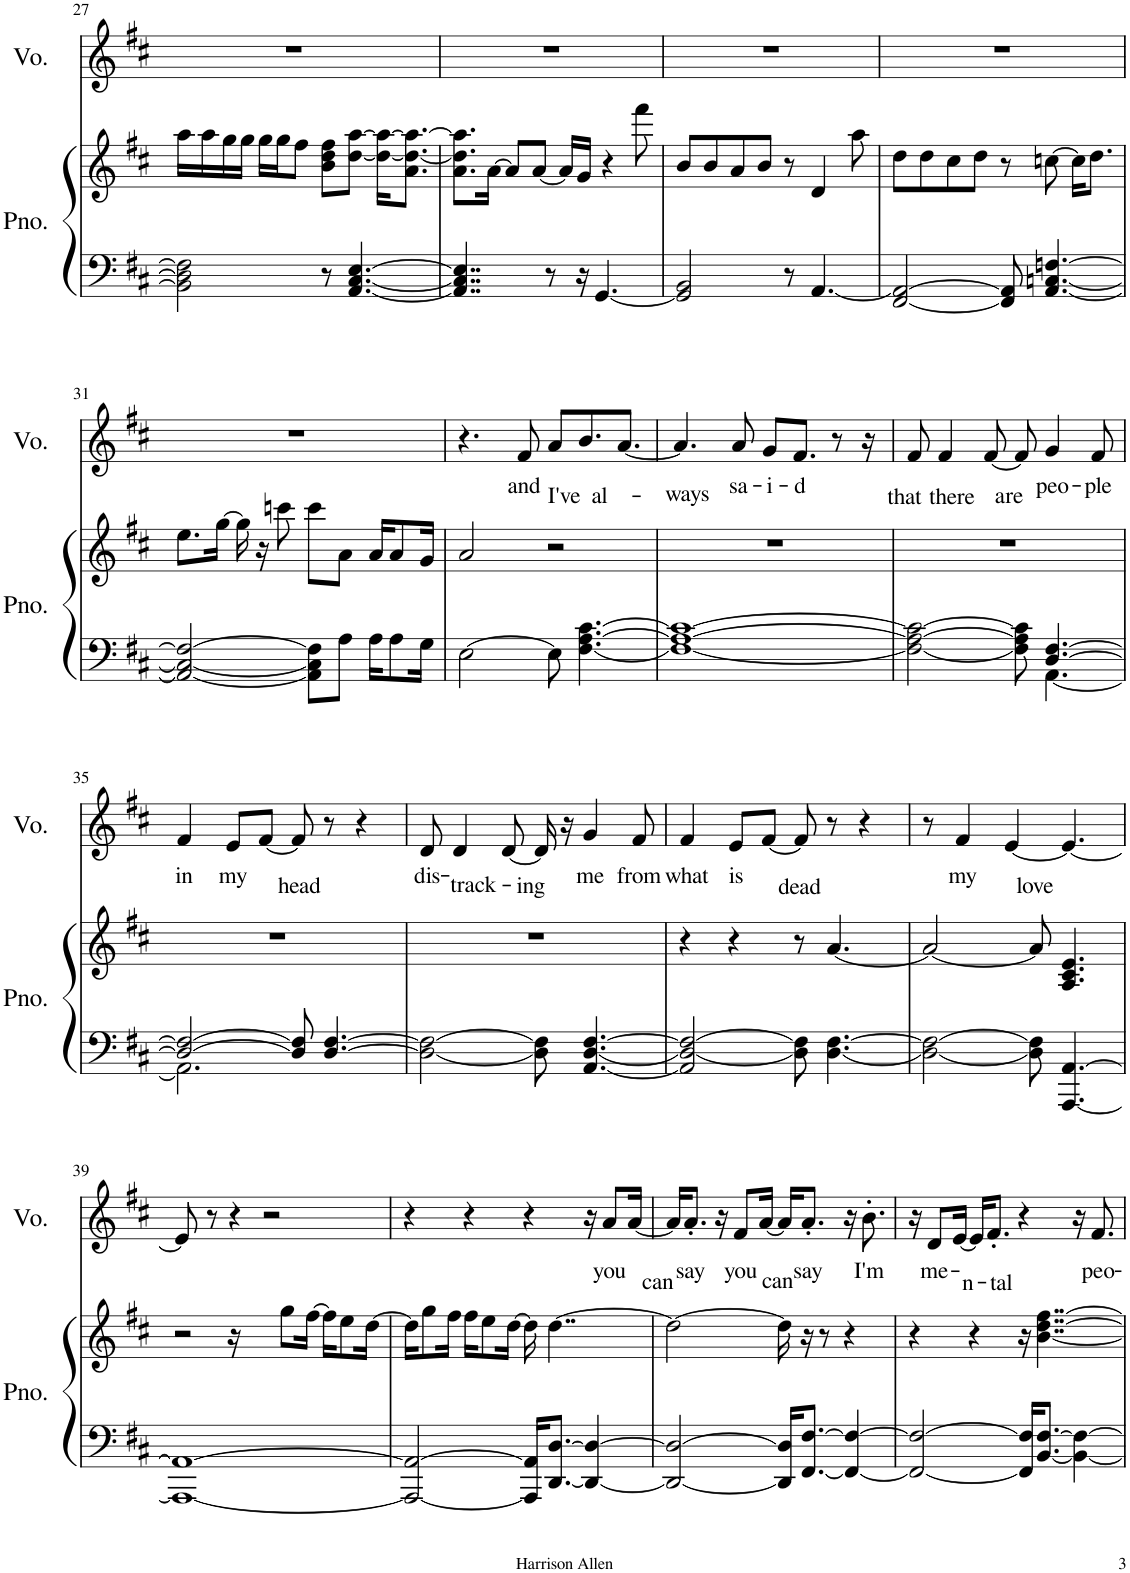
**kern	**kern	**kern	**text
*part2	*part2	*part1	*part1
*staff3	*staff2	*staff1	*staff1
*I"Piano, Stage Grand	*	*I"Voice	*
*I'Pno.	*	*I'Vo.	*
!!LO:PB:g=z
*clefF4	*clefG2	*clefG2	*
*k[f#c#]	*k[f#c#]	*k[f#c#]	*
*M4/4	*M4/4	*M4/4	*
=27	=27	=27	=27
2BB\] 2D\] 2F#\]	16aa\LL	1r	.
.	16aa\	.	.
.	16gg\	.	.
.	16gg\JJ	.	.
.	16gg\LL	.	.
.	16gg\J	.	.
.	8ff#\J	.	.
8r	8b\ 8dd\ 8ff#\L	.	.
[4.AA/ [4.C#/ [4.E/	[8dd\ [8aa\J	.	.
.	16dd\_ 16aa\_KL	.	.
.	8.a\ 8.dd\_ 8.aa\_J	.	.
=28	=28	=28	=28
4..AA/] 4..C#/] 4..E/]	8.a\ 8.dd\] 8.aa\]L	1r	.
.	[16a\Jk	.	.
.	8a/L]	.	.
.	[8a/J	.	.
8r	.	.	.
.	16a/LL]	.	.
16r	16g/JJ	.	.
[4.GG/	4r	.	.
.	8fff#\	.	.
=29	=29	=29	=29
2GG/] 2BB/	8b/L	1r	.
.	8b/	.	.
.	8a/	.	.
.	8b/J	.	.
8r	8r	.	.
[4.AA/	4d/	.	.
.	8aa\	.	.
=30	=30	=30	=30
[2FF#/ 2AA/_	8dd\L	1r	.
.	8dd\	.	.
.	8cc#\	.	.
.	8dd\J	.	.
8FF#/] 8AA/]	8r	.	.
[4.AA/ [4.Cn/ [4.Fn/	[8ccn\	.	.
.	16cc\KL]	.	.
.	8.dd\J	.	.
!!LO:LB:g=z
=31	=31	=31	=31
2AA/_ 2C/_ 2F/_	8.ee\L	1r	.
.	[16gg\Jk	.	.
.	16gg\]	.	.
.	16r	.	.
.	8cccn\	.	.
8AA\] 8C\] 8F\]L	8ccc\L	.	.
8A\J	8a\J	.	.
16A\KL	16a/KL	.	.
8A\	8a/	.	.
16G\Jk	16g/Jk	.	.
=32	=32	=32	=32
[2E\	2a/	4.r	.
!	!	!	!LO:LY:b
.	.	8f#/	and
!	!	!	!LO:LY:b
8E\]	2r	8a/L	I've
!	!	!	!LO:LY:b
[4.F#\ [4.A\ [4.c#\	.	8.b/	al-
!	!	!	!LO:LY:b
.	.	[8.a/J	-ways
=33	=33	=33	=33
1F#_ 1A_ 1c#_	1r	4.a/]	.
!	!	!	!LO:LY:b
.	.	8a/	sa-
!	!	!	!LO:LY:b
.	.	8g/L	-i-
!	!	!	!LO:LY:b
.	.	8.f#/J	-d
.	.	8r	.
.	.	16r	.
=34	=34	=34	=34
*^	*	*	*
!	!	!	!	!LO:LY:b
2F#\_ 2A\_ 2c#\_	8ryy	1r	8f#/	that
!	!	!	!	!LO:LY:b
*v	*v	*	*	*
.	.	4f#/	there
!	!	!	!LO:LY:b
.	.	[8f#/	are
8F#\] 8A\] 8c#\]	.	8f#/]	.
*^	*	*	*
!	!	!	!	!LO:LY:b
[4.D/ [4.F#/	[4.AA\	.	4g/	peo-
!	!	!	!	!LO:LY:b
.	.	.	8f#/	-ple
!!LO:LB:g=z
=35	=35	=35	=35	=35
!	!	!	!	!LO:LY:b
2D/_ 2F#/_	2.AA\]	1r	4f#/	in
!	!	!	!	!LO:LY:b
.	.	.	8e/L	my
!	!	!	!	!LO:LY:b
.	.	.	[8f#/J	head
8D/] 8F#/]	.	.	8f#/]	.
[4.D/ [4.F#/	.	.	8r	.
.	4ryy	.	4r	.
=36	=36	=36	=36	=36
!	!	!	!	!LO:LY:b
*v	*v	*	*	*
2D\_ 2F#\_	1r	8d/	dis-
!	!	!	!LO:LY:b
.	.	4d/	-track-
!	!	!	!LO:LY:b
.	.	[8d/	-ing
8D\] 8F#\]	.	16d/]	.
.	.	16r	.
!	!	!	!LO:LY:b
[4.AA/ [4.D/ [4.F#/	.	4g/	me
!	!	!	!LO:LY:b
.	.	8f#/	from
=37	=37	=37	=37
!	!	!	!LO:LY:b
2AA/] 2D/_ 2F#/_	4r	4f#/	what
!	!	!	!LO:LY:b
.	4r	8e/L	is
!	!	!	!LO:LY:b
.	.	[8f#/J	dead
8D\] 8F#\]	8r	8f#/]	.
[4.D\ [4.F#\	[4.a/	8r	.
.	.	4r	.
=38	=38	=38	=38
2D\_ 2F#\_	2a/_	8r	.
!	!	!	!LO:LY:b
.	.	4f#/	my
!	!	!	!LO:LY:b
.	.	[4e/	love
8D\] 8F#\]	8a/]	.	.
[4.AAA/ [4.AA/	4.A/ 4.c#/ 4.e/	4.e/_	.
!!LO:LB:g=z
=39	=39	=39	=39
1AAA_ 1AA_	2r	8e/]	.
.	.	8r	.
.	.	4r	.
.	16r	2r	.
.	8gg\L	.	.
.	[16ff#\Jk	.	.
.	16ff#\KL]	.	.
.	8ee\	.	.
.	[16dd\Jk	.	.
=40	=40	=40	=40
2AAA/_ 2AA/_	16dd\KL]	4r	.
.	8gg\	.	.
.	16ff#\Jk	.	.
.	16ff#\KL	4r	.
.	8ee\	.	.
.	[16dd\Jk	.	.
16AAA/] 16AA/]KL	16dd\]	4r	.
[8.DD/ [8.D/J	[4..dd\	.	.
4DD/_ 4D/_	.	16r	.
!	!	!	!LO:LY:b
.	.	8a/L	you
!	!	!	!LO:LY:b
.	.	[16a/Jk	can
=41	=41	=41	=41
2DD/_ 2D/_	2dd\_	16a/KL]	.
!	!	!	!LO:LY:b
.	.	8.a'/J	say
.	.	16r	.
!	!	!	!LO:LY:b
.	.	8f#/L	you
!	!	!	!LO:LY:b
.	.	[16a/Jk	can
16DD/] 16D/]KL	16dd\]	16a/KL]	.
!	!	!	!LO:LY:b
[8.FF#/ [8.F#/J	16r	8.a'/J	say
.	8r	.	.
4FF#/_ 4F#/_	4r	16r	.
!	!	!	!LO:LY:b
.	.	8.b'\	I'm
=42	=42	=42	=42
2FF#/_ 2F#/_	4r	16r	.
!	!	!	!LO:LY:b
.	.	8d/L	me-
!	!	!	!LO:LY:b
.	.	[16e/Jk	-n-
!	!	!	!LO:LY:b
.	4r	16e/KL]	-tal
.	.	8.f#'/J	.
16FF#/] 16F#/]KL	16r	4r	.
[8.BB/ [8.F#/J	[4..b\ [4..dd\ [4..ff#\	.	.
4BB\_ 4F#\_	.	16r	.
!	!	!	!LO:LY:b
.	.	8.f#/	peo-
=	=	=	=
*-	*-	*-	*-
